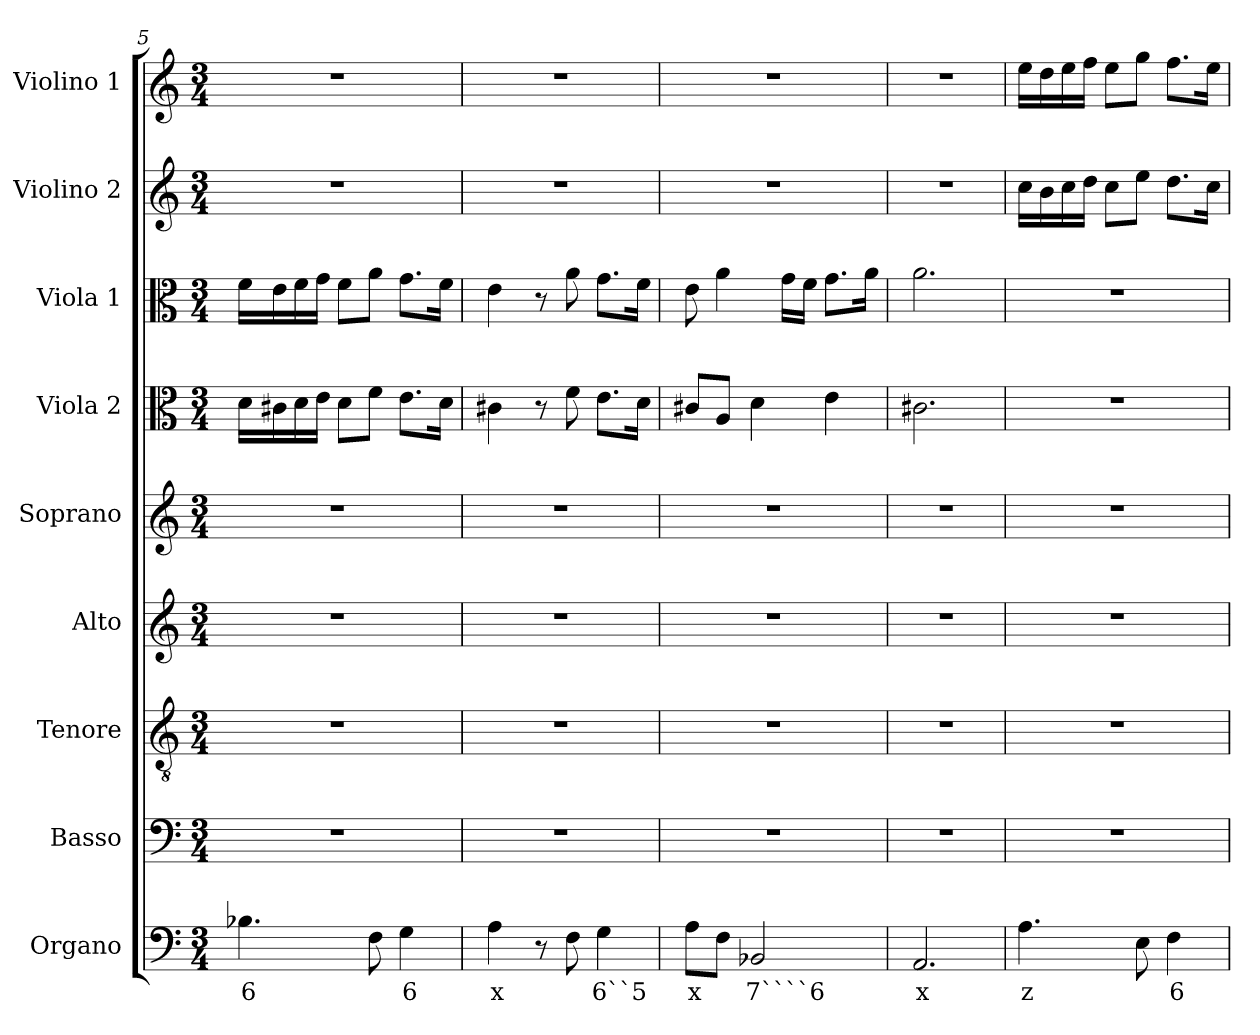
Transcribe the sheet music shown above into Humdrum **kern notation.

**kern	**text	**kern	**kern	**kern	**kern	**kern	**kern	**kern	**kern
*part9	*part9	*part8	*part7	*part6	*part5	*part4	*part3	*part2	*part1
*staff9	*staff9	*staff8	*staff7	*staff6	*staff5	*staff4	*staff3	*staff2	*staff1
*I"Organo	*	*I"Basso	*I"Tenore	*I"Alto	*I"Soprano	*I"Viola 2	*I"Viola 1	*I"Violino 2	*I"Violino 1
*I'Org.	*	*I'B	*I'T	*I'A	*I'S	*I'Vla. 2	*I'Vla. 1	*I'Vln. 2	*I'Vln. 1
*clefF4	*	*clefF4	*clefGv2	*clefG2	*clefG2	*clefC3	*clefC3	*clefG2	*clefG2
*k[]	*	*k[]	*k[]	*k[]	*k[]	*k[]	*k[]	*k[]	*k[]
*C:	*	*C:	*C:	*C:	*C:	*C:	*C:	*C:	*C:
*M3/4	*	*M3/4	*M3/4	*M3/4	*M3/4	*M3/4	*M3/4	*M3/4	*M3/4
=5	=5	=5	=5	=5	=5	=5	=5	=5	=5
!	!LO:LY:b	!	!	!	!	!	!	!	!
4.B-X\	6	2.r	2.r	2.r	2.r	16d\LL	16f\LL	2.r	2.r
.	.	.	.	.	.	16c#X\	16e\	.	.
.	.	.	.	.	.	16d\	16f\	.	.
.	.	.	.	.	.	16e\JJ	16g\JJ	.	.
.	.	.	.	.	.	8d\L	8f\L	.	.
8F\	.	.	.	.	.	8f\J	8a\J	.	.
!	!LO:LY:b	!	!	!	!	!	!	!	!
4G\	6	.	.	.	.	8.e\L	8.g\L	.	.
.	.	.	.	.	.	16d\Jk	16f\Jk	.	.
=6	=6	=6	=6	=6	=6	=6	=6	=6	=6
!	!LO:LY:b	!	!	!	!	!	!	!	!
4A\	x	2.r	2.r	2.r	2.r	4c#X\	4e\	2.r	2.r
8r	.	.	.	.	.	8r	8r	.	.
8F\	.	.	.	.	.	8f\	8a\	.	.
!	!LO:LY:b	!	!	!	!	!	!	!	!
4G\	6``5	.	.	.	.	8.e\L	8.g\L	.	.
.	.	.	.	.	.	16d\Jk	16f\Jk	.	.
!!LO:PB:g=z
=7	=7	=7	=7	=7	=7	=7	=7	=7	=7
!	!LO:LY:b	!	!	!	!	!	!	!	!
8A\L	x	2.r	2.r	2.r	2.r	8c#X/L	8e\	2.r	2.r
8F\J	.	.	.	.	.	8A/J	4a\	.	.
!	!LO:LY:b	!	!	!	!	!	!	!	!
2BB-X/	7````6	.	.	.	.	4d\	.	.	.
.	.	.	.	.	.	.	16g\LL	.	.
.	.	.	.	.	.	.	16f\JJ	.	.
.	.	.	.	.	.	4e\	8.g\L	.	.
.	.	.	.	.	.	.	16a\Jk	.	.
=8	=8	=8	=8	=8	=8	=8	=8	=8	=8
!	!LO:LY:b	!	!	!	!	!	!	!	!
2.AA/	x	2.r	2.r	2.r	2.r	2.c#X\	2.a\	2.r	2.r
=9	=9	=9	=9	=9	=9	=9	=9	=9	=9
!	!LO:LY:b	!	!	!	!	!	!	!	!
4.A\	z	2.r	2.r	2.r	2.r	2.r	2.r	16cc\LL	16ee\LL
.	.	.	.	.	.	.	.	16b\	16dd\
.	.	.	.	.	.	.	.	16cc\	16ee\
.	.	.	.	.	.	.	.	16dd\JJ	16ff\JJ
.	.	.	.	.	.	.	.	8cc\L	8ee\L
8E\	.	.	.	.	.	.	.	8ee\J	8gg\J
!	!LO:LY:b	!	!	!	!	!	!	!	!
4F\	6	.	.	.	.	.	.	8.dd\L	8.ff\L
.	.	.	.	.	.	.	.	16cc\Jk	16ee\Jk
=	=	=	=	=	=	=	=	=	=
*-	*-	*-	*-	*-	*-	*-	*-	*-	*-
